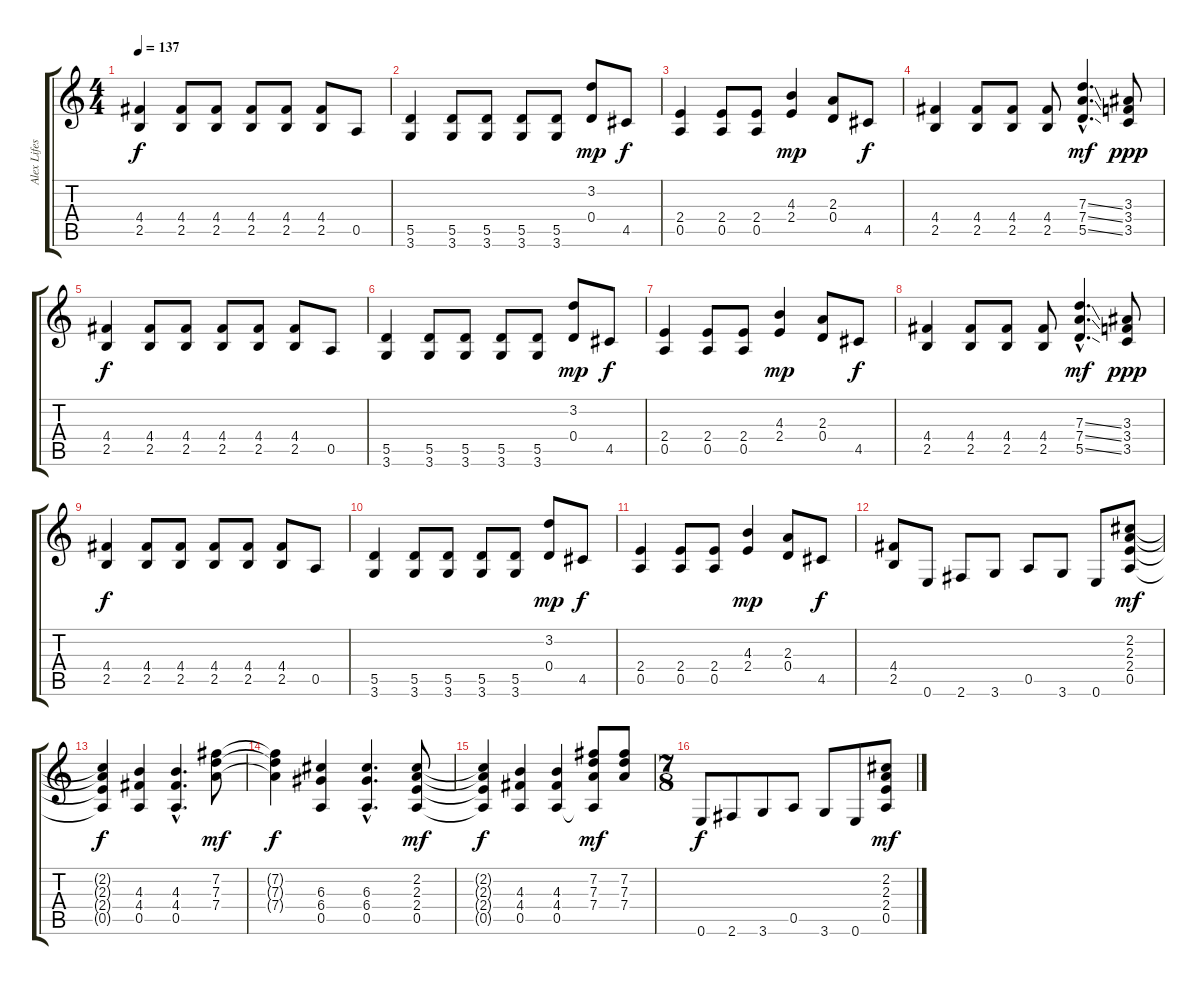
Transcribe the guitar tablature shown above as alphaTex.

\track ("Alex Lifeson, Guitarra" "Alex Lifes") {instrument distortionguitar}
\staff {score tabs}
\tuning (E4 B3 G3 D3 A2 E2) {hide}
\ts (4 4)
\tempo 137
\clef g2
\ks c
(4.4 2.5).4{dy f} (4.4 2.5).8 (4.4 2.5).8 (4.4 2.5).8 (4.4 2.5).8 (4.4 2.5).8 0.5.8 |
(5.5 3.6).4 (5.5 3.6).8 (5.5 3.6).8 (5.5 3.6).8 (5.5 3.6).8 (3.2 0.4).8{dy mp} 4.5.8{dy f} |
(2.4 0.5).4 (2.4 0.5).8 (2.4 0.5).8 (4.3 2.4).4{dy mp} (2.3 0.4).8 4.5.8{dy f} |
(4.4 2.5).4 (4.4 2.5).8 (4.4 2.5).8 (4.4 2.5).8 (7.3{ss hac} 7.4{ss hac} 5.5{ss hac}).4{d dy mf} (3.3 3.4 3.5).8{dy ppp} |
(4.4 2.5).4{dy f} (4.4 2.5).8 (4.4 2.5).8 (4.4 2.5).8 (4.4 2.5).8 (4.4 2.5).8 0.5.8 |
(5.5 3.6).4 (5.5 3.6).8 (5.5 3.6).8 (5.5 3.6).8 (5.5 3.6).8 (3.2 0.4).8{dy mp} 4.5.8{dy f} |
(2.4 0.5).4 (2.4 0.5).8 (2.4 0.5).8 (4.3 2.4).4{dy mp} (2.3 0.4).8 4.5.8{dy f} |
(4.4 2.5).4 (4.4 2.5).8 (4.4 2.5).8 (4.4 2.5).8 (7.3{ss hac} 7.4{ss hac} 5.5{ss hac}).4{d dy mf} (3.3 3.4 3.5).8{dy ppp} |
(4.4 2.5).4{dy f} (4.4 2.5).8 (4.4 2.5).8 (4.4 2.5).8 (4.4 2.5).8 (4.4 2.5).8 0.5.8 |
(5.5 3.6).4 (5.5 3.6).8 (5.5 3.6).8 (5.5 3.6).8 (5.5 3.6).8 (3.2 0.4).8{dy mp} 4.5.8{dy f} |
(2.4 0.5).4 (2.4 0.5).8 (2.4 0.5).8 (4.3 2.4).4{dy mp} (2.3 0.4).8 4.5.8{dy f} |
(4.4 2.5).8 0.6.8 2.6.8 3.6.8 0.5.8 3.6.8 0.6.8 (2.2 2.3 2.4 0.5).8{dy mf volume 10} |
(2.2{t} 2.3{t} 2.4{t} 0.5{t}).4{dy f} (4.3 4.4 0.5).4 (4.3{hac} 4.4{hac} 0.5{hac}).4{d} (7.2 7.3 7.4).8{dy mf} |
(7.2{t} 7.3{t} 7.4{t}).4{dy f} (6.3 6.4 0.5).4 (6.3{hac} 6.4{hac} 0.5{hac}).4{d} (2.2 2.3 2.4 0.5).8{dy mf} |
(2.2{t} 2.3{t} 2.4{t} 0.5{t}).4{dy f} (4.3 4.4 0.5).4 (4.3 4.4 0.5).4 (7.2 7.3 7.4 0.5{t}).8{dy mf} (7.2 7.3 7.4).8 |
\ts (7 8)
0.6.8{dy f volume 13} 2.6.8 3.6.8 0.5.8 3.6.8 0.6.8 (2.2 2.3 2.4 0.5).8{dy mf volume 9}
